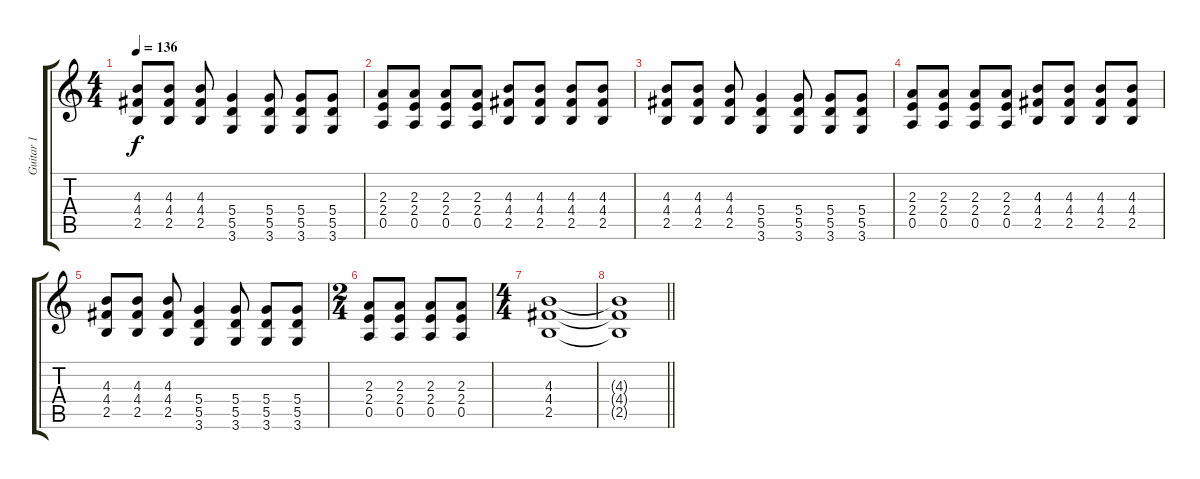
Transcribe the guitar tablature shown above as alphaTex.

\track ("Guitar 1" "Guitar 1") {instrument overdrivenguitar}
\staff {score tabs}
\tuning (E4 B3 G3 D3 A2 E2) {hide}
\ts (4 4)
\tempo 136
\clef g2
\ks c
(4.3 4.4 2.5).8{dy f} (4.3 4.4 2.5).8 (4.3 4.4 2.5).8 (5.4 5.5 3.6).4 (5.4 5.5 3.6).8 (5.4 5.5 3.6).8 (5.4 5.5 3.6).8 |
(2.3 2.4 0.5).8 (2.3 2.4 0.5).8 (2.3 2.4 0.5).8 (2.3 2.4 0.5).8 (4.3 4.4 2.5).8 (4.3 4.4 2.5).8 (4.3 4.4 2.5).8 (4.3 4.4 2.5).8 |
(4.3 4.4 2.5).8 (4.3 4.4 2.5).8 (4.3 4.4 2.5).8 (5.4 5.5 3.6).4 (5.4 5.5 3.6).8 (5.4 5.5 3.6).8 (5.4 5.5 3.6).8 |
(2.3 2.4 0.5).8 (2.3 2.4 0.5).8 (2.3 2.4 0.5).8 (2.3 2.4 0.5).8 (4.3 4.4 2.5).8 (4.3 4.4 2.5).8 (4.3 4.4 2.5).8 (4.3 4.4 2.5).8 |
(4.3 4.4 2.5).8 (4.3 4.4 2.5).8 (4.3 4.4 2.5).8 (5.4 5.5 3.6).4 (5.4 5.5 3.6).8 (5.4 5.5 3.6).8 (5.4 5.5 3.6).8 |
\ts (2 4)
(2.3 2.4 0.5).8 (2.3 2.4 0.5).8 (2.3 2.4 0.5).8 (2.3 2.4 0.5).8 |
\ts (4 4)
(4.3 4.4 2.5).1 |
\barLineRight lightlight
(4.3{t} 4.4{t} 2.5{t}).1
